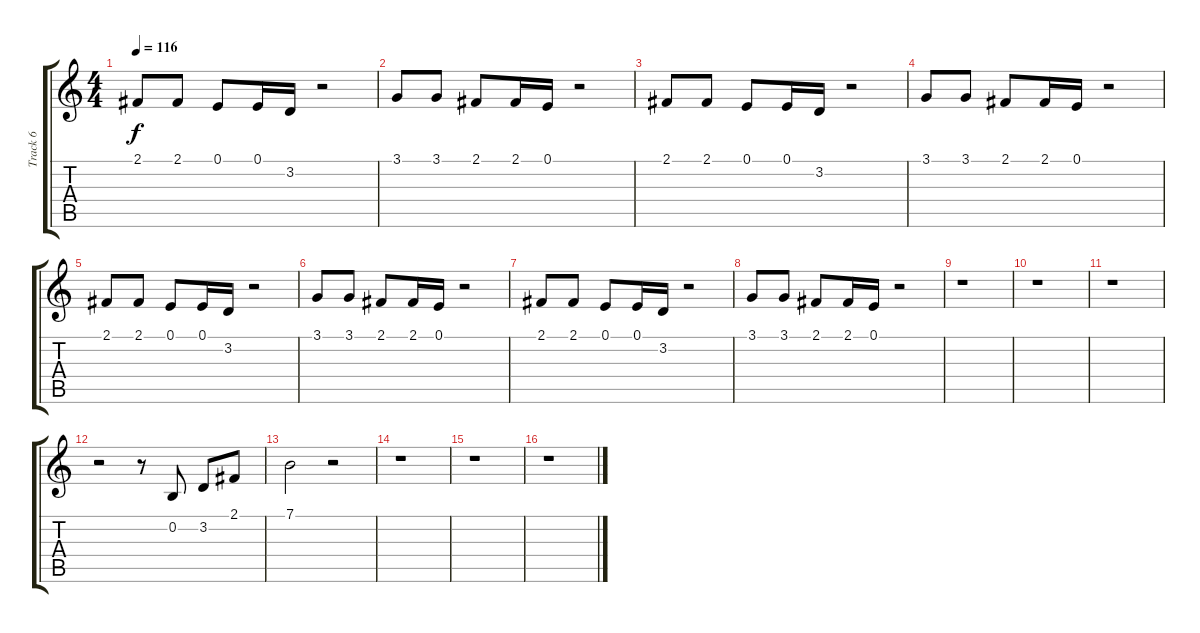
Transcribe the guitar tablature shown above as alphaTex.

\track ("Track 6" "Track 6") {instrument clarinet}
\staff {score tabs}
\tuning (E4 B3 G3 D3 A2 E2) {hide}
\ts (4 4)
\tempo 116
\clef g2
\ks c
2.1.8{dy f} 2.1.8 0.1.8 0.1.16 3.2.16 r.2 |
3.1.8 3.1.8 2.1.8 2.1.16 0.1.16 r.2 |
2.1.8 2.1.8 0.1.8 0.1.16 3.2.16 r.2 |
3.1.8 3.1.8 2.1.8 2.1.16 0.1.16 r.2 |
2.1.8 2.1.8 0.1.8 0.1.16 3.2.16 r.2 |
3.1.8 3.1.8 2.1.8 2.1.16 0.1.16 r.2 |
2.1.8 2.1.8 0.1.8 0.1.16 3.2.16 r.2 |
3.1.8 3.1.8 2.1.8 2.1.16 0.1.16 r.2 |
r.1 |
r.1 |
r.1 |
r.2 r.8 0.2.8 3.2.8 2.1.8 |
7.1.2 r.2 |
r.1 |
r.1 |
r.1
